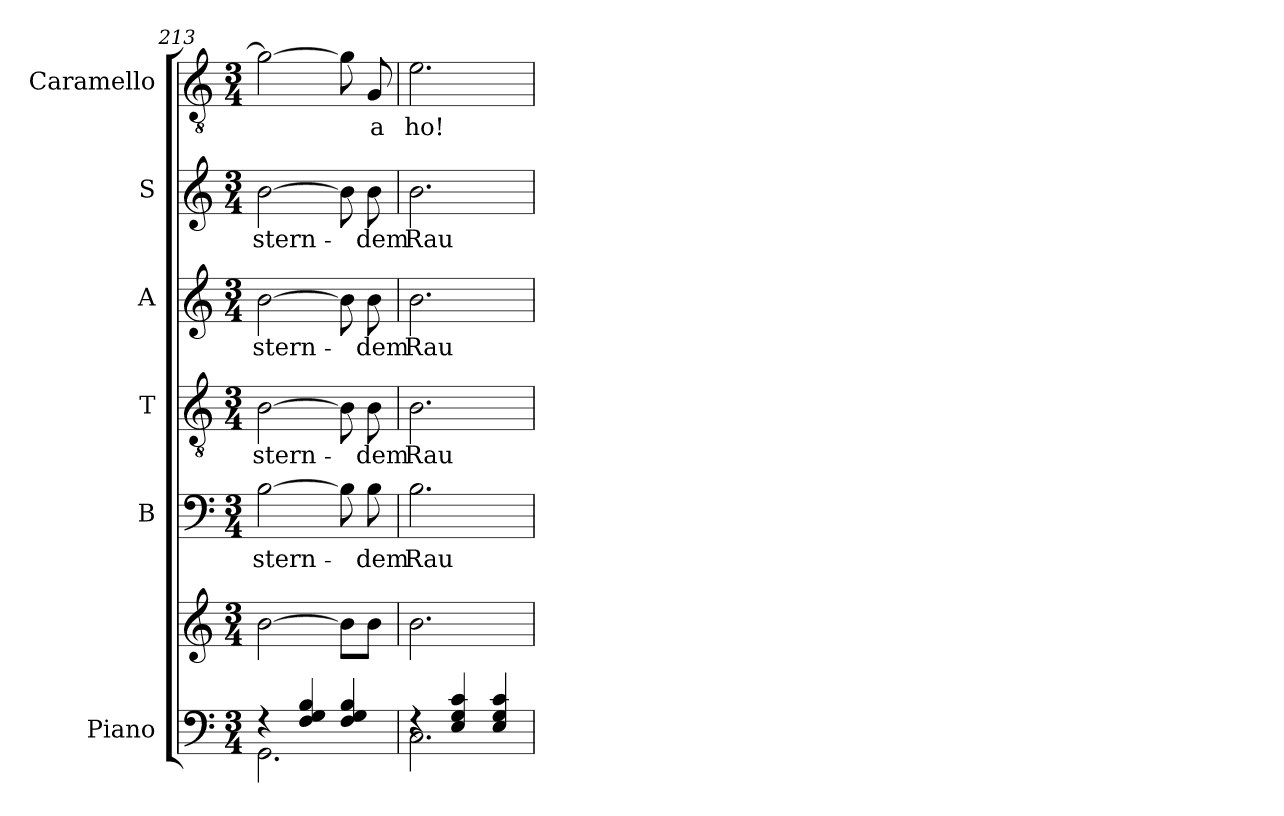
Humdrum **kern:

**kern	**kern	**kern	**text	**kern	**text	**kern	**text	**kern	**text	**kern	**text
*part6	*part6	*part5	*part5	*part4	*part4	*part3	*part3	*part2	*part2	*part1	*part1
*staff7	*staff6	*staff5	*staff5	*staff4	*staff4	*staff3	*staff3	*staff2	*staff2	*staff1	*staff1
*I"Piano	*	*I"B	*	*I"T	*	*I"A	*	*I"S	*	*I"Caramello	*
*I'Pno	*	*I'B	*	*I'T	*	*I'A	*	*I'S	*	*	*
*clefF4	*clefG2	*clefF4	*	*clefGv2	*	*clefG2	*	*clefG2	*	*clefGv2	*
*k[]	*k[]	*k[]	*	*k[]	*	*k[]	*	*k[]	*	*k[]	*
*M3/4	*M3/4	*M3/4	*	*M3/4	*	*M3/4	*	*M3/4	*	*M3/4	*
=213	=213	=213	=213	=213	=213	=213	=213	=213	=213	=213	=213
*^	*	*	*	*	*	*	*	*	*	*	*
!	!	!	!	!LO:LY:b	!	!LO:LY:b	!	!LO:LY:b	!	!LO:LY:b	!	!
4rF	2.GG\	[2b\	[2B\	-stern-	[2B\	-stern-	[2b\	-stern-	[2b\	-stern-	2g\_	.
4F/ 4G/ 4B/	.	.	.	.	.	.	.	.	.	.	.	.
4F/ 4G/ 4B/	.	8b\L]	8B\]	.	8B\]	.	8b\]	.	8b\]	.	8g\]	.
!	!	!	!	!LO:LY:b	!	!LO:LY:b	!	!LO:LY:b	!	!LO:LY:b	!	!LO:LY:b
.	.	8b\J	8B\	-dem	8B\	-dem	8b\	-dem	8b\	-dem	8G/	a
=214	=214	=214	=214	=214	=214	=214	=214	=214	=214	=214	=214	=214
!	!	!	!	!LO:LY:b	!	!LO:LY:b	!	!LO:LY:b	!	!LO:LY:b	!	!LO:LY:b
4rF	2.C\	2.b\	2.B\	Rau-	2.B\	Rau-	2.b\	Rau-	2.b\	Rau-	2.e\	ho!
4E/ 4G/ 4c/	.	.	.	.	.	.	.	.	.	.	.	.
4E/ 4G/ 4c/	.	.	.	.	.	.	.	.	.	.	.	.
*v	*v	*	*	*	*	*	*	*	*	*	*	*
=	=	=	=	=	=	=	=	=	=	=	=
*-	*-	*-	*-	*-	*-	*-	*-	*-	*-	*-	*-
